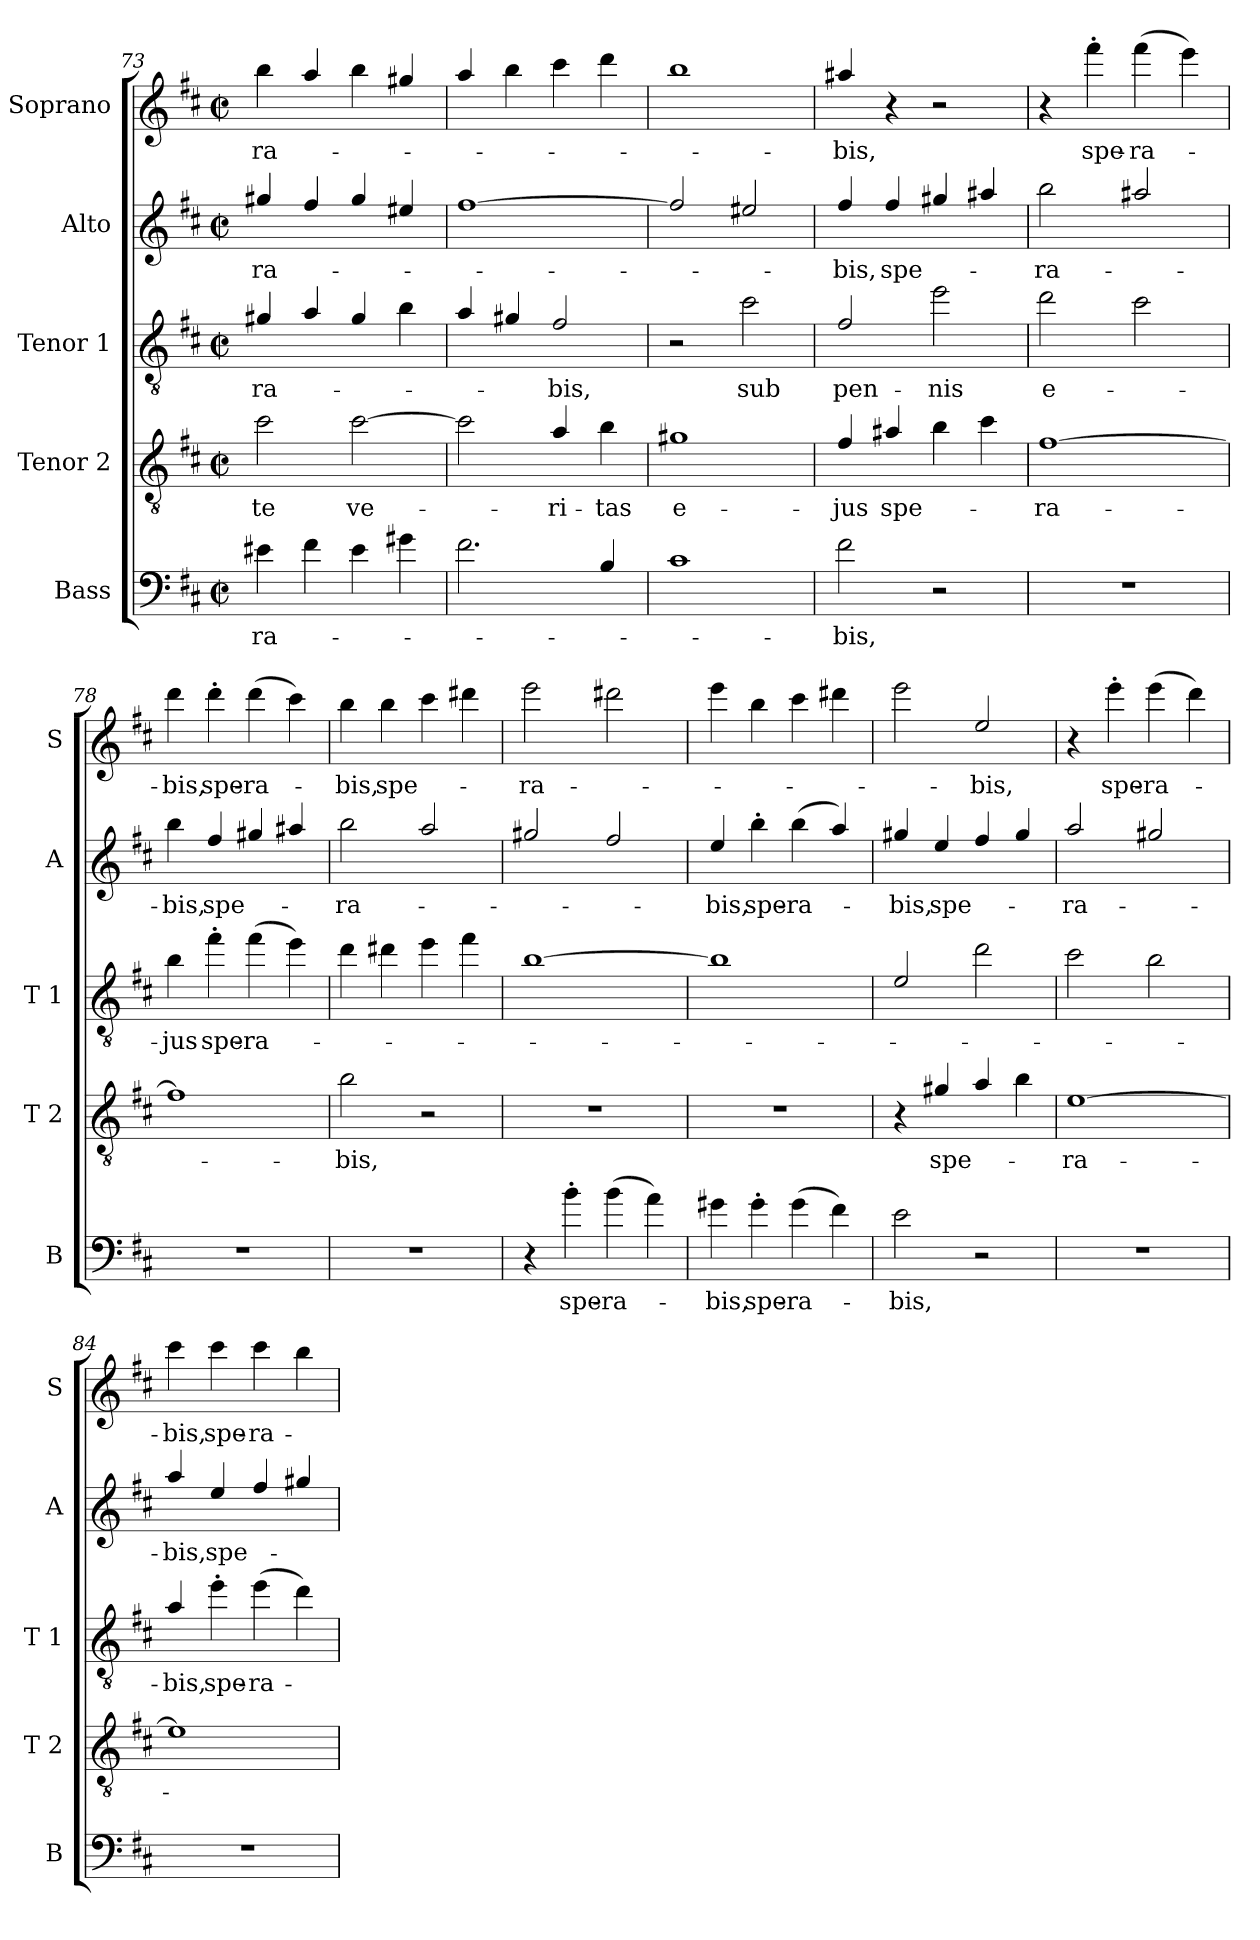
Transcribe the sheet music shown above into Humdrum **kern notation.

**kern	**text	**kern	**text	**kern	**text	**kern	**text	**kern	**text
*part5	*part5	*part4	*part4	*part3	*part3	*part2	*part2	*part1	*part1
*staff5	*staff5	*staff4	*staff4	*staff3	*staff3	*staff2	*staff2	*staff1	*staff1
*I"Bass	*	*I"Tenor 2	*	*I"Tenor 1	*	*I"Alto	*	*I"Soprano	*
*I'B	*	*I'T 2	*	*I'T 1	*	*I'A	*	*I'S	*
*clefF4	*	*clefGv2	*	*clefGv2	*	*clefG2	*	*clefG2	*
*ITrd7c12	*	*ITrd7c12	*	*ITrd7c12	*	*ITrd7c12	*	*ITrd7c12	*
*k[f#c#]	*	*k[f#c#]	*	*k[f#c#]	*	*k[f#c#]	*	*k[f#c#]	*
*D:	*	*D:	*	*D:	*	*D:	*	*D:	*
*M2/2	*	*M2/2	*	*M2/2	*	*M2/2	*	*M2/2	*
*met(c|)	*	*met(c|)	*	*met(c|)	*	*met(c|)	*	*met(c|)	*
=73	=73	=73	=73	=73	=73	=73	=73	=73	=73
!	!LO:LY:b	!	!LO:LY:b	!	!LO:LY:b	!	!LO:LY:b	!	!LO:LY:b
4E#X\	-ra-	2c#\	te	4G#X/	-ra-	4g#X/	-ra-	4b\	-ra-
4F#\	.	.	.	4A/	.	4f#/	.	4a/	.
!	!	!	!LO:LY:b	!	!	!	!	!	!
4E#\	.	[2c#\	ve-	4G#/	.	4g#/	.	4b\	.
4G#X\	.	.	.	4B\	.	4e#X/	.	4g#X/	.
!!LO:LB:g=z
=74	=74	=74	=74	=74	=74	=74	=74	=74	=74
2.F#\	.	2c#\]	.	4A/	.	[1f#	.	4a/	.
.	.	.	.	4G#X/	.	.	.	4b\	.
!	!	!	!LO:LY:b	!	!LO:LY:b	!	!	!	!
.	.	4A/	-ri-	2F#/	-bis,	.	.	4cc#\	.
!	!	!	!LO:LY:b	!	!	!	!	!	!
4BB/	.	4B\	-tas	.	.	.	.	4dd\	.
=75	=75	=75	=75	=75	=75	=75	=75	=75	=75
!	!	!	!LO:LY:b	!	!	!	!	!	!
1C#	.	1G#X	e-	2r	.	2f#/]	.	1b	.
!	!	!	!	!	!LO:LY:b	!	!	!	!
.	.	.	.	2c#\	sub	2e#X/	.	.	.
=76	=76	=76	=76	=76	=76	=76	=76	=76	=76
!	!LO:LY:b	!	!LO:LY:b	!	!LO:LY:b	!	!LO:LY:b	!	!LO:LY:b
2F#\	-bis,	4F#/	-jus	2F#/	pen-	4f#/	-bis,	4a#X/	-bis,
!	!	!	!LO:LY:b	!	!	!	!LO:LY:b	!	!
.	.	4A#X/	spe-	.	.	4f#/	spe-	4r	.
!	!	!	!	!	!LO:LY:b	!	!	!	!
2r	.	4B\	.	2e\	-nis	4g#X/	.	2r	.
.	.	4c#\	.	.	.	4a#X/	.	.	.
=77	=77	=77	=77	=77	=77	=77	=77	=77	=77
!	!	!	!LO:LY:b	!	!LO:LY:b	!	!LO:LY:b	!	!
1r	.	[1F#	-ra-	2d\	e-	2b\	-ra-	4r	.
!	!	!	!	!	!	!	!	!	!LO:LY:b
.	.	.	.	.	.	.	.	4ff#'>\	spe-
!	!	!	!	!	!	!	!	!	!LO:LY:b
.	.	.	.	2c#\	.	2a#X/	.	(>4ff#\	-ra-
.	.	.	.	.	.	.	.	4ee\)	.
=78	=78	=78	=78	=78	=78	=78	=78	=78	=78
!	!	!	!	!	!LO:LY:b	!	!LO:LY:b	!	!LO:LY:b
1r	.	1F#]	.	4B\	-jus	4b\	-bis,	4dd\	-bis,
!	!	!	!	!	!LO:LY:b	!	!LO:LY:b	!	!LO:LY:b
.	.	.	.	4f#'>\	spe-	4f#/	spe-	4dd'>\	spe-
!	!	!	!	!	!LO:LY:b	!	!	!	!LO:LY:b
.	.	.	.	(>4f#\	-ra-	4g#X/	.	(>4dd\	-ra-
.	.	.	.	4e\)	.	4a#X/	.	4cc#\)	.
=79	=79	=79	=79	=79	=79	=79	=79	=79	=79
!	!	!	!LO:LY:b	!	!	!	!LO:LY:b	!	!LO:LY:b
1r	.	2B\	-bis,	4d\	.	2b\	-ra-	4b\	-bis,
!	!	!	!	!	!	!	!	!	!LO:LY:b
.	.	.	.	4d#X\	.	.	.	4b\	spe-
.	.	2r	.	4e\	.	2a/	.	4cc#\	.
.	.	.	.	4f#\	.	.	.	4dd#X\	.
=80	=80	=80	=80	=80	=80	=80	=80	=80	=80
!	!	!	!	!	!	!	!	!	!LO:LY:b
4r	.	1r	.	[1B	.	2g#X/	.	2ee\	-ra-
!	!LO:LY:b	!	!	!	!	!	!	!	!
4B'>\	spe-	.	.	.	.	.	.	.	.
!	!LO:LY:b	!	!	!	!	!	!	!	!
(>4B\	-ra-	.	.	.	.	2f#/	.	2dd#X\	.
4A\)	.	.	.	.	.	.	.	.	.
!!LO:PB:g=z
=81	=81	=81	=81	=81	=81	=81	=81	=81	=81
!	!LO:LY:b	!	!	!	!	!	!LO:LY:b	!	!
4G#X\	-bis,	1r	.	1B]	.	4e/	-bis,	4ee\	.
!	!LO:LY:b	!	!	!	!	!	!LO:LY:b	!	!
4G#'>\	spe-	.	.	.	.	4b'>\	spe-	4b\	.
!	!LO:LY:b	!	!	!	!	!	!LO:LY:b	!	!
(>4G#\	-ra-	.	.	.	.	(>4b\	-ra-	4cc#\	.
4F#\)	.	.	.	.	.	4a/)	.	4dd#X\	.
=82	=82	=82	=82	=82	=82	=82	=82	=82	=82
!	!LO:LY:b	!	!	!	!	!	!LO:LY:b	!	!
2E\	-bis,	4r	.	2E/	.	4g#X/	-bis,	2ee\	.
!	!	!	!LO:LY:b	!	!	!	!LO:LY:b	!	!
.	.	4G#X/	spe-	.	.	4e/	spe-	.	.
!	!	!	!	!	!	!	!	!	!LO:LY:b
2r	.	4A/	.	2d\	.	4f#/	.	2e/	-bis,
.	.	4B\	.	.	.	4g#/	.	.	.
=83	=83	=83	=83	=83	=83	=83	=83	=83	=83
!	!	!	!LO:LY:b	!	!	!	!LO:LY:b	!	!
1r	.	[1E	-ra-	2c#\	.	2a/	-ra-	4r	.
!	!	!	!	!	!	!	!	!	!LO:LY:b
.	.	.	.	.	.	.	.	4ee'>\	spe-
!	!	!	!	!	!	!	!	!	!LO:LY:b
.	.	.	.	2B\	.	2g#X/	.	(>4ee\	-ra-
.	.	.	.	.	.	.	.	4dd\)	.
=84	=84	=84	=84	=84	=84	=84	=84	=84	=84
!	!	!	!	!	!LO:LY:b	!	!LO:LY:b	!	!LO:LY:b
1r	.	1E]	.	4A/	-bis,	4a/	-bis,	4cc#\	-bis,
!	!	!	!	!	!LO:LY:b	!	!LO:LY:b	!	!LO:LY:b
.	.	.	.	4e'>\	spe-	4e/	spe-	4cc#\	spe-
!	!	!	!	!	!LO:LY:b	!	!	!	!LO:LY:b
.	.	.	.	(>4e\	-ra-	4f#/	.	4cc#\	-ra-
.	.	.	.	4d\)	.	4g#X/	.	4b\	.
=	=	=	=	=	=	=	=	=	=
*-	*-	*-	*-	*-	*-	*-	*-	*-	*-
